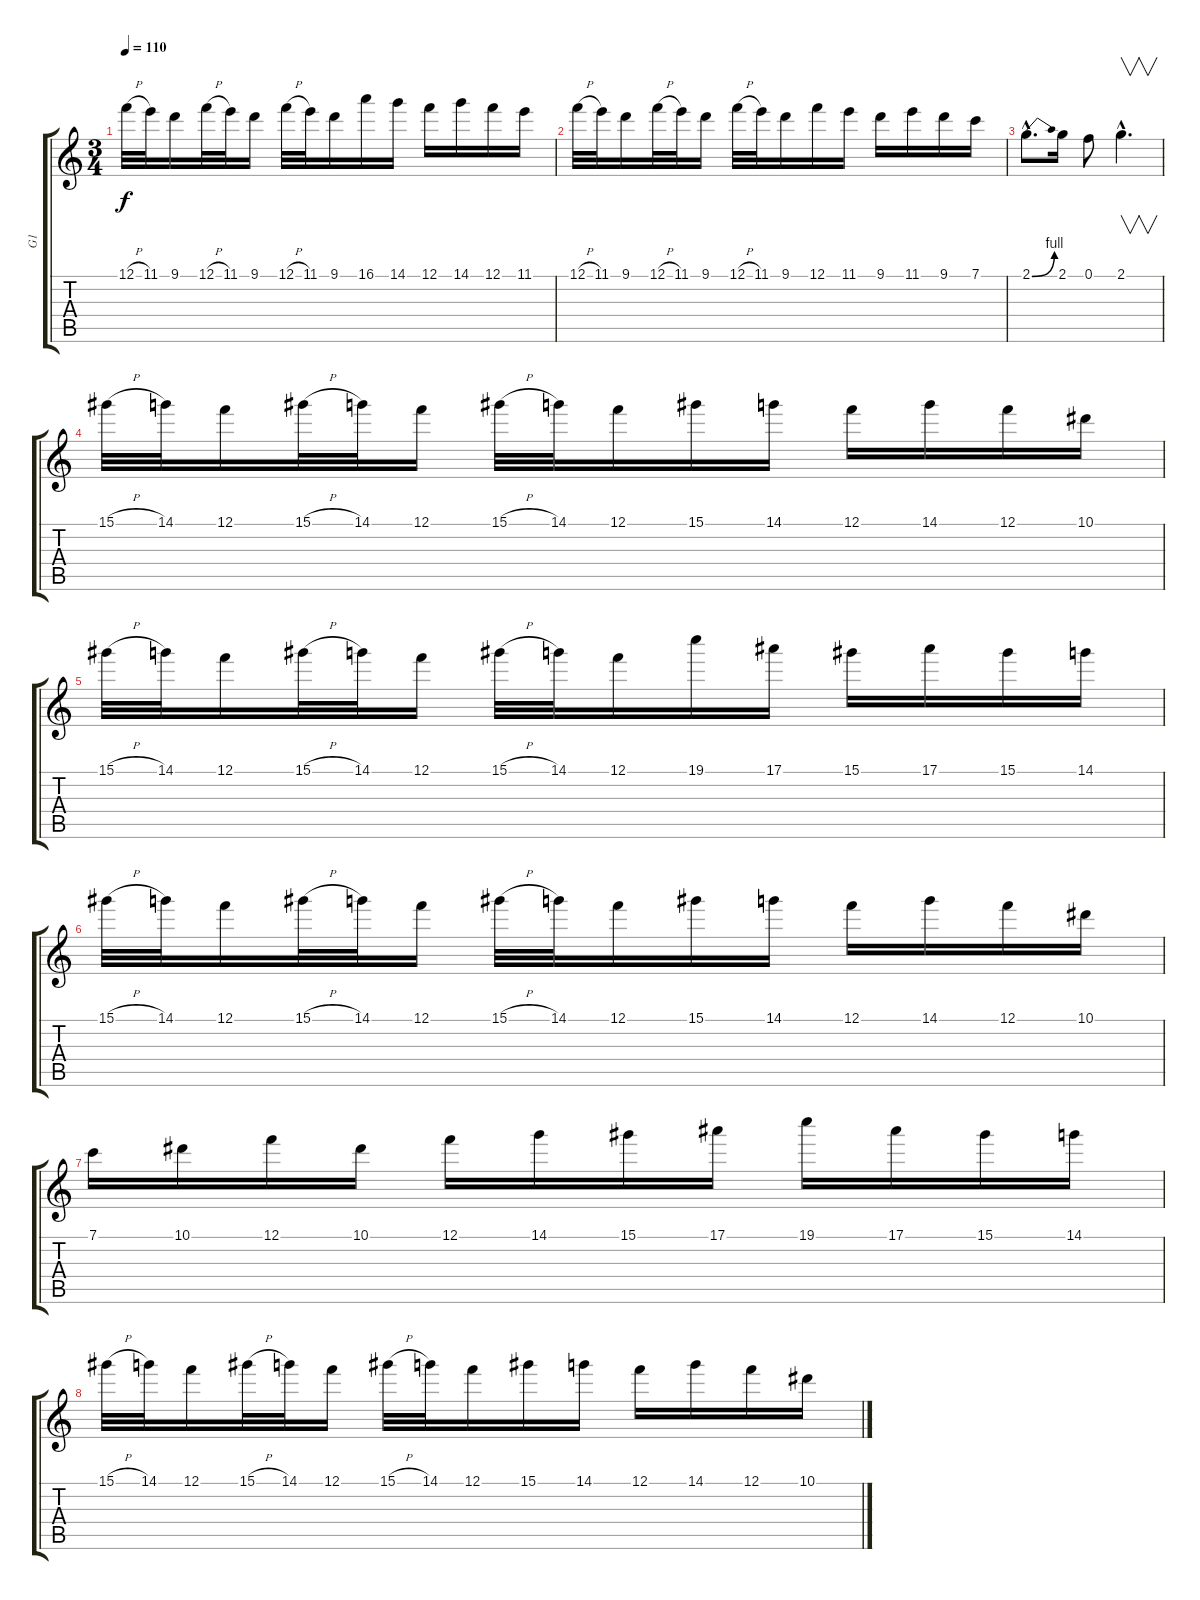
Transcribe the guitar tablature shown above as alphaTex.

\track ("G1" "G1") {instrument overdrivenguitar}
\staff {score tabs}
\tuning (F4 C4 Ab3 Eb3 Bb2 F2) {hide}
\ts (3 4)
\tempo 110
\clef g2
\ks c
12.1{h}.32{dy f} 11.1.32 9.1.16 12.1{h}.32 11.1.32 9.1.16 12.1{h}.32 11.1.32 9.1.16 16.1.16 14.1.16 12.1.16 14.1.16 12.1.16 11.1.16 |
12.1{h}.32 11.1.32 9.1.16 12.1{h}.32 11.1.32 9.1.16 12.1{h}.32 11.1.32 9.1.16 12.1.16 11.1.16 9.1.16 11.1.16 9.1.16 7.1.16 |
2.1{be (bend 0 0 60 4) hac}.8{d} 2.1.16 0.1.8 2.1{hac}.4{v d} |
15.1{h}.32 14.1.32 12.1.16 15.1{h}.32 14.1.32 12.1.16 15.1{h}.32 14.1.32 12.1.16 15.1.16 14.1.16 12.1.16 14.1.16 12.1.16 10.1.16 |
15.1{h}.32 14.1.32 12.1.16 15.1{h}.32 14.1.32 12.1.16 15.1{h}.32 14.1.32 12.1.16 19.1.16 17.1.16 15.1.16 17.1.16 15.1.16 14.1.16 |
15.1{h}.32 14.1.32 12.1.16 15.1{h}.32 14.1.32 12.1.16 15.1{h}.32 14.1.32 12.1.16 15.1.16 14.1.16 12.1.16 14.1.16 12.1.16 10.1.16 |
7.1.16 10.1.16 12.1.16 10.1.16 12.1.16 14.1.16 15.1.16 17.1.16 19.1.16 17.1.16 15.1.16 14.1.16 |
15.1{h}.32 14.1.32 12.1.16 15.1{h}.32 14.1.32 12.1.16 15.1{h}.32 14.1.32 12.1.16 15.1.16 14.1.16 12.1.16 14.1.16 12.1.16 10.1.16
